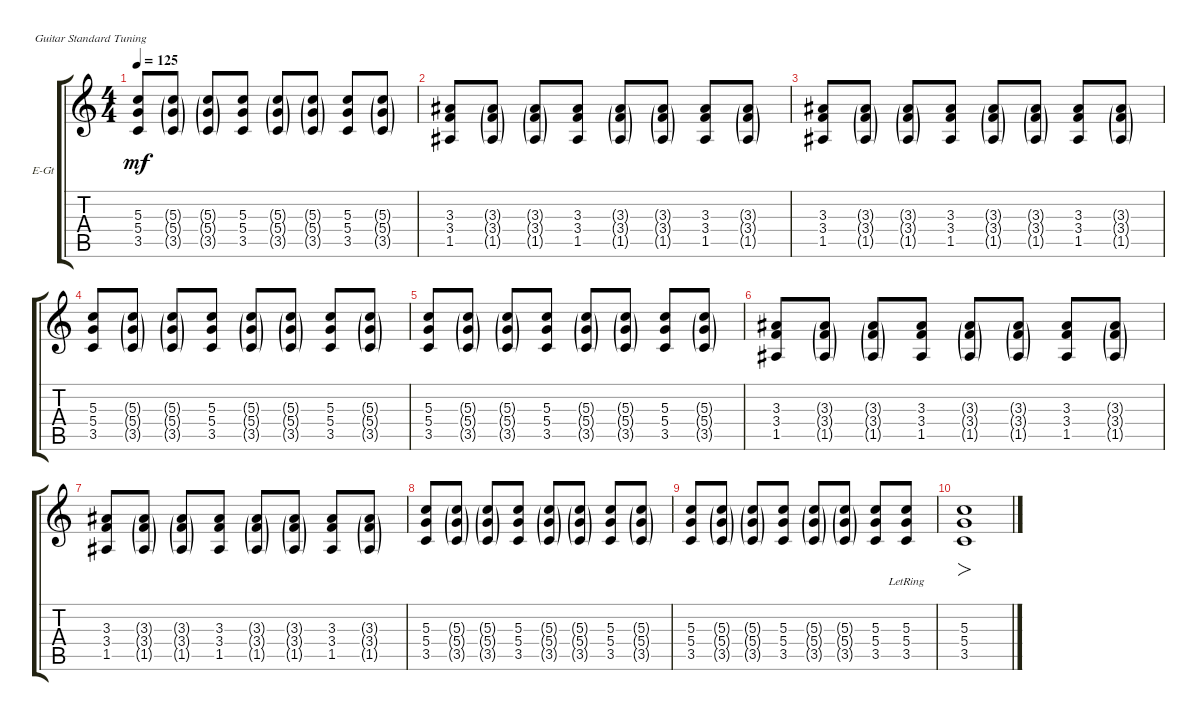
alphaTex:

\defaultSystemsLayout 4
\bracketExtendMode groupsimilarinstruments
\firstSystemTrackNameOrientation horizontal
\otherSystemsTrackNameOrientation horizontal
\track ("Guitar 2" "E-Gt") {instrument electricguitarclean}
\staff {score tabs}
\tuning (E4 B3 G3 D3 A2 E2)
\ts (4 4)
\tempo 125
\clef g2
\scale
0.333333
\ks c
(3.5 5.4 5.3).8{dy mf} (3.5{g} 5.4{g} 5.3{g}).8 (3.5{g} 5.4{g} 5.3{g}).8 (3.5 5.4 5.3).8 (3.5{g} 5.4{g} 5.3{g}).8 (3.5{g} 5.4{g} 5.3{g}).8 (3.5 5.4 5.3).8 (3.5{g} 5.4{g} 5.3{g}).8 |
\scale
0.333333 (1.5 3.4 3.3).8 (1.5{g} 3.4{g} 3.3{g}).8 (1.5{g} 3.4{g} 3.3{g}).8 (1.5 3.4 3.3).8 (1.5{g} 3.4{g} 3.3{g}).8 (1.5{g} 3.4{g} 3.3{g}).8 (1.5 3.4 3.3).8 (1.5{g} 3.4{g} 3.3{g}).8 |
\scale
0.333333 (1.5 3.4 3.3).8 (1.5{g} 3.4{g} 3.3{g}).8 (1.5{g} 3.4{g} 3.3{g}).8 (1.5 3.4 3.3).8 (1.5{g} 3.4{g} 3.3{g}).8 (1.5{g} 3.4{g} 3.3{g}).8 (1.5 3.4 3.3).8 (1.5{g} 3.4{g} 3.3{g}).8 |
\scale
0.333333 (3.5 5.4 5.3).8 (3.5{g} 5.4{g} 5.3{g}).8 (3.5{g} 5.4{g} 5.3{g}).8 (3.5 5.4 5.3).8 (3.5{g} 5.4{g} 5.3{g}).8 (3.5{g} 5.4{g} 5.3{g}).8 (3.5 5.4 5.3).8 (3.5{g} 5.4{g} 5.3{g}).8 |
\scale
0.333333 (3.5 5.4 5.3).8 (3.5{g} 5.4{g} 5.3{g}).8 (3.5{g} 5.4{g} 5.3{g}).8 (3.5 5.4 5.3).8 (3.5{g} 5.4{g} 5.3{g}).8 (3.5{g} 5.4{g} 5.3{g}).8 (3.5 5.4 5.3).8 (3.5{g} 5.4{g} 5.3{g}).8 |
\scale
0.333333 (1.5 3.4 3.3).8 (1.5{g} 3.4{g} 3.3{g}).8 (1.5{g} 3.4{g} 3.3{g}).8 (1.5 3.4 3.3).8 (1.5{g} 3.4{g} 3.3{g}).8 (1.5{g} 3.4{g} 3.3{g}).8 (1.5 3.4 3.3).8 (1.5{g} 3.4{g} 3.3{g}).8 |
\scale
0.333333 (1.5 3.4 3.3).8 (1.5{g} 3.4{g} 3.3{g}).8 (1.5{g} 3.4{g} 3.3{g}).8 (1.5 3.4 3.3).8 (1.5{g} 3.4{g} 3.3{g}).8 (1.5{g} 3.4{g} 3.3{g}).8 (1.5 3.4 3.3).8 (1.5{g} 3.4{g} 3.3{g}).8 |
(3.5 5.4 5.3).8 (3.5{g} 5.4{g} 5.3{g}).8 (3.5{g} 5.4{g} 5.3{g}).8 (3.5 5.4 5.3).8 (3.5{g} 5.4{g} 5.3{g}).8 (3.5{g} 5.4{g} 5.3{g}).8 (3.5 5.4 5.3).8 (3.5{g} 5.4{g} 5.3{g}).8 |
(3.5 5.4 5.3).8 (3.5{g} 5.4{g} 5.3{g}).8 (3.5{g} 5.4{g} 5.3{g}).8 (3.5 5.4 5.3).8 (3.5{g} 5.4{g} 5.3{g}).8 (3.5{g} 5.4{g} 5.3{g}).8 (3.5 5.4 5.3).8 (3.5{lr} 5.4{lr} 5.3{lr}).8 |
(3.5 5.4 5.3).1{fo}
